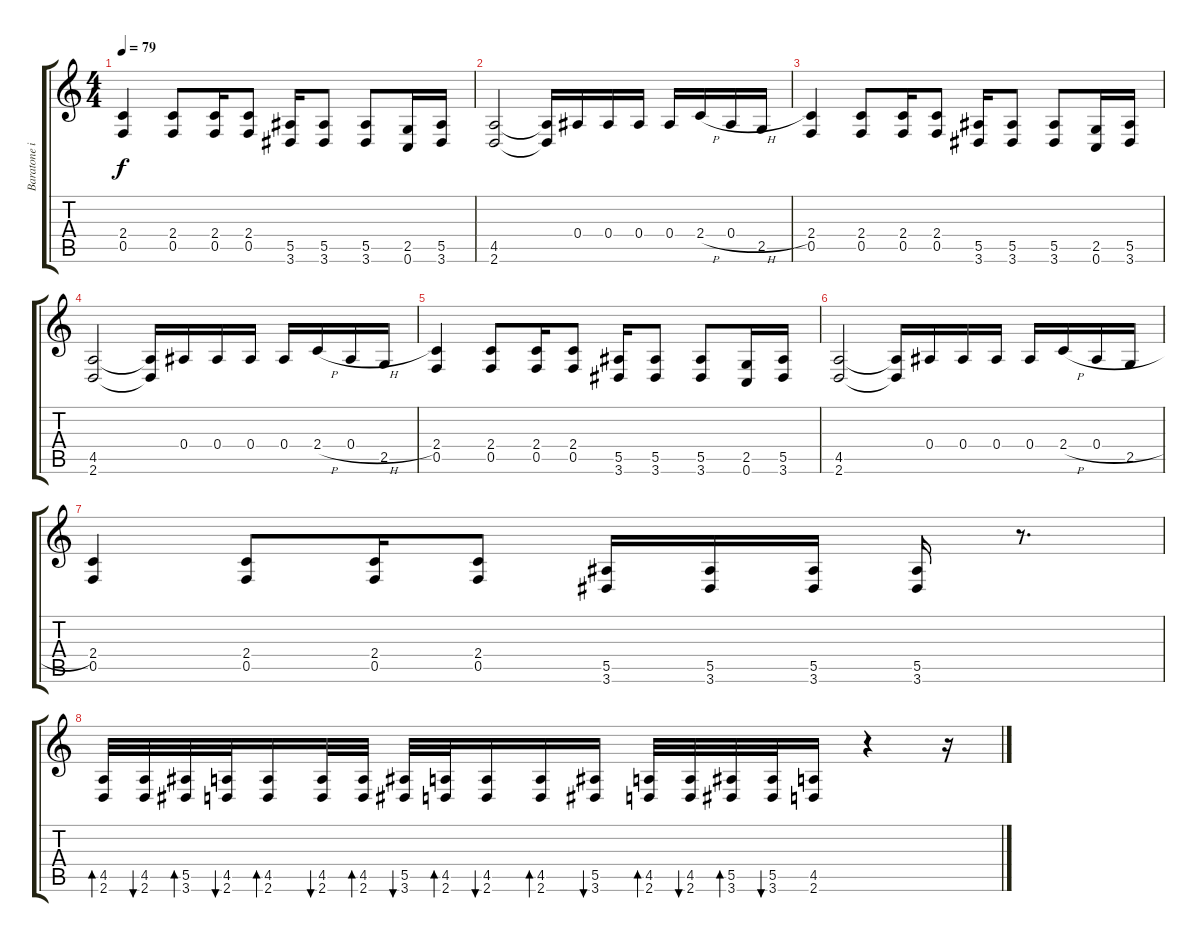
\track ("Baratone in C std" "Baratone i") {instrument distortionguitar}
\staff {score tabs}
\tuning (C4 G3 Eb3 Bb2 F2 C2) {hide}
\ts (4 4)
\tempo 79
\clef g2
\ks c
(2.4 0.5).4{dy f} (2.4 0.5).8 (2.4 0.5).16 (2.4 0.5).8 (5.5 3.6).16 (5.5 3.6).8 (5.5 3.6).8 (2.5 0.6).16 (5.5 3.6).16 |
(4.5 2.6).2 (4.5{t} 2.6{t}).16 0.4.16 0.4.16 0.4.16 0.4.16 2.4{h}.16 0.4{h}.16 2.5.16 |
(2.4 0.5).4 (2.4 0.5).8 (2.4 0.5).16 (2.4 0.5).8 (5.5 3.6).16 (5.5 3.6).8 (5.5 3.6).8 (2.5 0.6).16 (5.5 3.6).16 |
(4.5 2.6).2 (4.5{t} 2.6{t}).16 0.4.16 0.4.16 0.4.16 0.4.16 2.4{h}.16 0.4{h}.16 2.5.16 |
(2.4 0.5).4 (2.4 0.5).8 (2.4 0.5).16 (2.4 0.5).8 (5.5 3.6).16 (5.5 3.6).8 (5.5 3.6).8 (2.5 0.6).16 (5.5 3.6).16 |
(4.5 2.6).2 (4.5{t} 2.6{t}).16 0.4.16 0.4.16 0.4.16 0.4.16 2.4{h}.16 0.4{h}.16 2.5.16 |
(2.4 0.5).4 (2.4 0.5).8 (2.4 0.5).16 (2.4 0.5).8 (5.5 3.6).16 (5.5 3.6).16 (5.5 3.6).16 (5.5 3.6).16 r.8{d} |
(4.5 2.6).32{bd 60} (4.5 2.6).32{bu 60} (5.5 3.6).32{bd 60} (4.5 2.6).32{bu 60} (4.5 2.6).16{bd 60} (4.5 2.6).32{bu 60} (4.5 2.6).32{bd 60} (5.5 3.6).32{bu 60} (4.5 2.6).32{bd 60} (4.5 2.6).16{bu 60} (4.5 2.6).16{bd 60} (5.5 3.6).16{bu 60} (4.5 2.6).32{bd 60} (4.5 2.6).32{bu 60} (5.5 3.6).32{bd 60} (5.5 3.6).32{bu 60} (4.5 2.6).16 r.4 r.16
